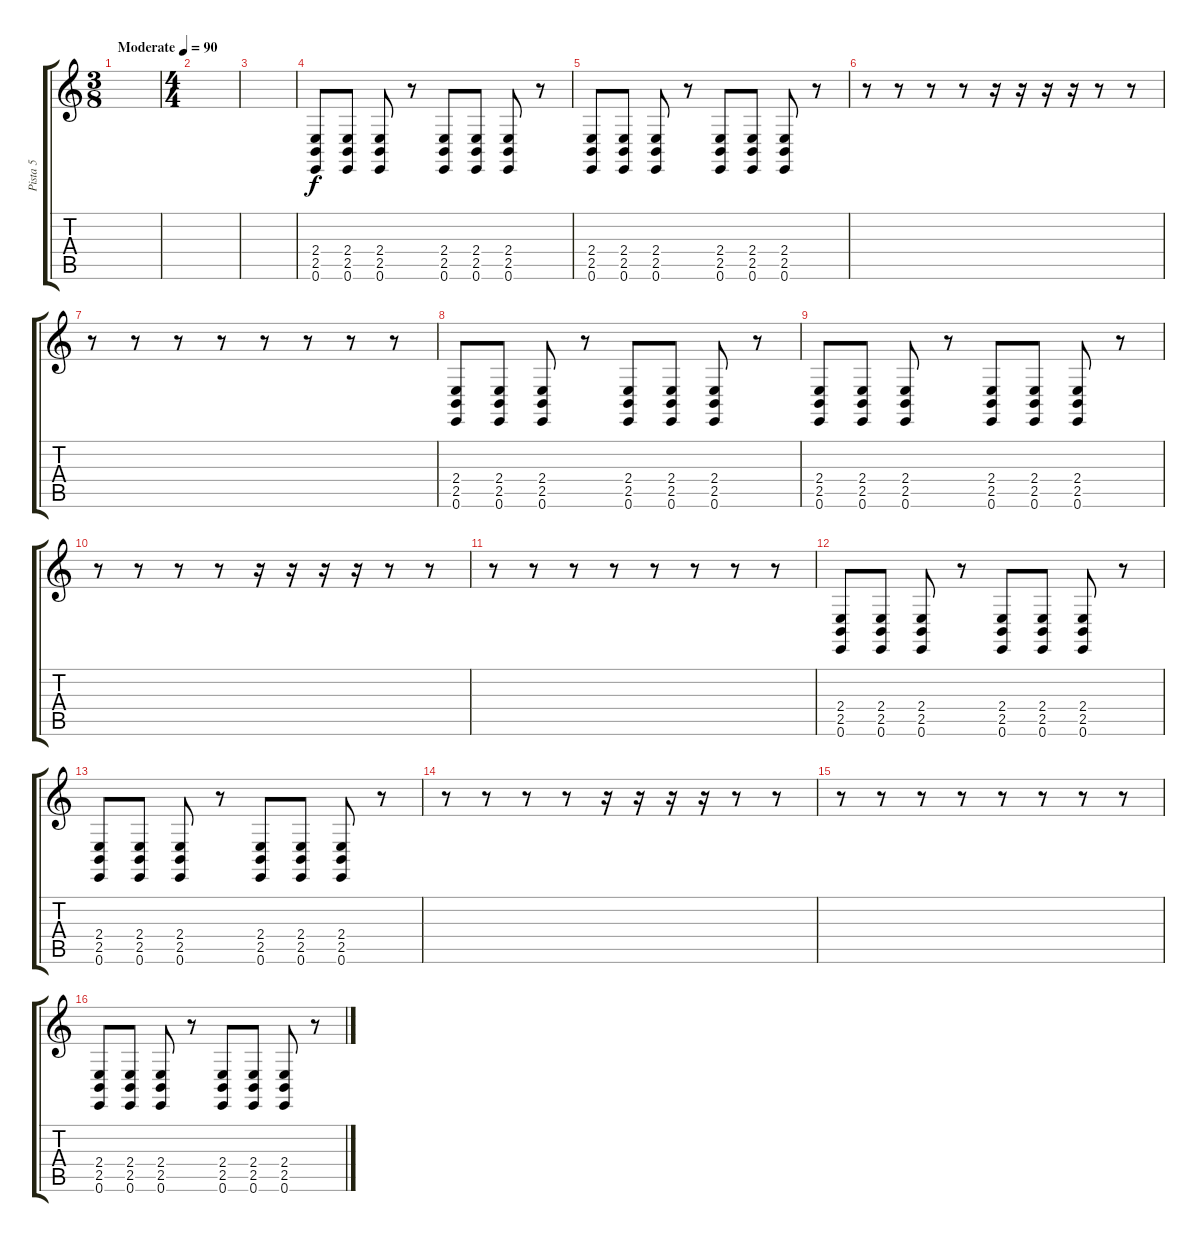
\track ("Pista 5" "Pista 5") {instrument brightacousticpiano}
\staff {score tabs}
\tuning (E4 B3 G3 D3 A2 E2) {hide}
\ts (3 8)
\tempo (90 "Moderate")
\clef g2
\ks c
|
\ts (4 4)
|
|
(2.4 2.5 0.6).8 (2.4 2.5 0.6).8 (2.4 2.5 0.6).8 r.8 (2.4 2.5 0.6).8 (2.4 2.5 0.6).8 (2.4 2.5 0.6).8 r.8 |
(2.4 2.5 0.6).8 (2.4 2.5 0.6).8 (2.4 2.5 0.6).8 r.8 (2.4 2.5 0.6).8 (2.4 2.5 0.6).8 (2.4 2.5 0.6).8 r.8 |
r.8 r.8 r.8 r.8 r.16 r.16 r.16 r.16 r.8 r.8 |
r.8 r.8 r.8 r.8 r.8 r.8 r.8 r.8 |
(2.4 2.5 0.6).8 (2.4 2.5 0.6).8 (2.4 2.5 0.6).8 r.8 (2.4 2.5 0.6).8 (2.4 2.5 0.6).8 (2.4 2.5 0.6).8 r.8 |
(2.4 2.5 0.6).8 (2.4 2.5 0.6).8 (2.4 2.5 0.6).8 r.8 (2.4 2.5 0.6).8 (2.4 2.5 0.6).8 (2.4 2.5 0.6).8 r.8 |
r.8 r.8 r.8 r.8 r.16 r.16 r.16 r.16 r.8 r.8 |
r.8 r.8 r.8 r.8 r.8 r.8 r.8 r.8 |
(2.4 2.5 0.6).8 (2.4 2.5 0.6).8 (2.4 2.5 0.6).8 r.8 (2.4 2.5 0.6).8 (2.4 2.5 0.6).8 (2.4 2.5 0.6).8 r.8 |
(2.4 2.5 0.6).8 (2.4 2.5 0.6).8 (2.4 2.5 0.6).8 r.8 (2.4 2.5 0.6).8 (2.4 2.5 0.6).8 (2.4 2.5 0.6).8 r.8 |
r.8 r.8 r.8 r.8 r.16 r.16 r.16 r.16 r.8 r.8 |
r.8 r.8 r.8 r.8 r.8 r.8 r.8 r.8 |
(2.4 2.5 0.6).8 (2.4 2.5 0.6).8 (2.4 2.5 0.6).8 r.8 (2.4 2.5 0.6).8 (2.4 2.5 0.6).8 (2.4 2.5 0.6).8 r.8
